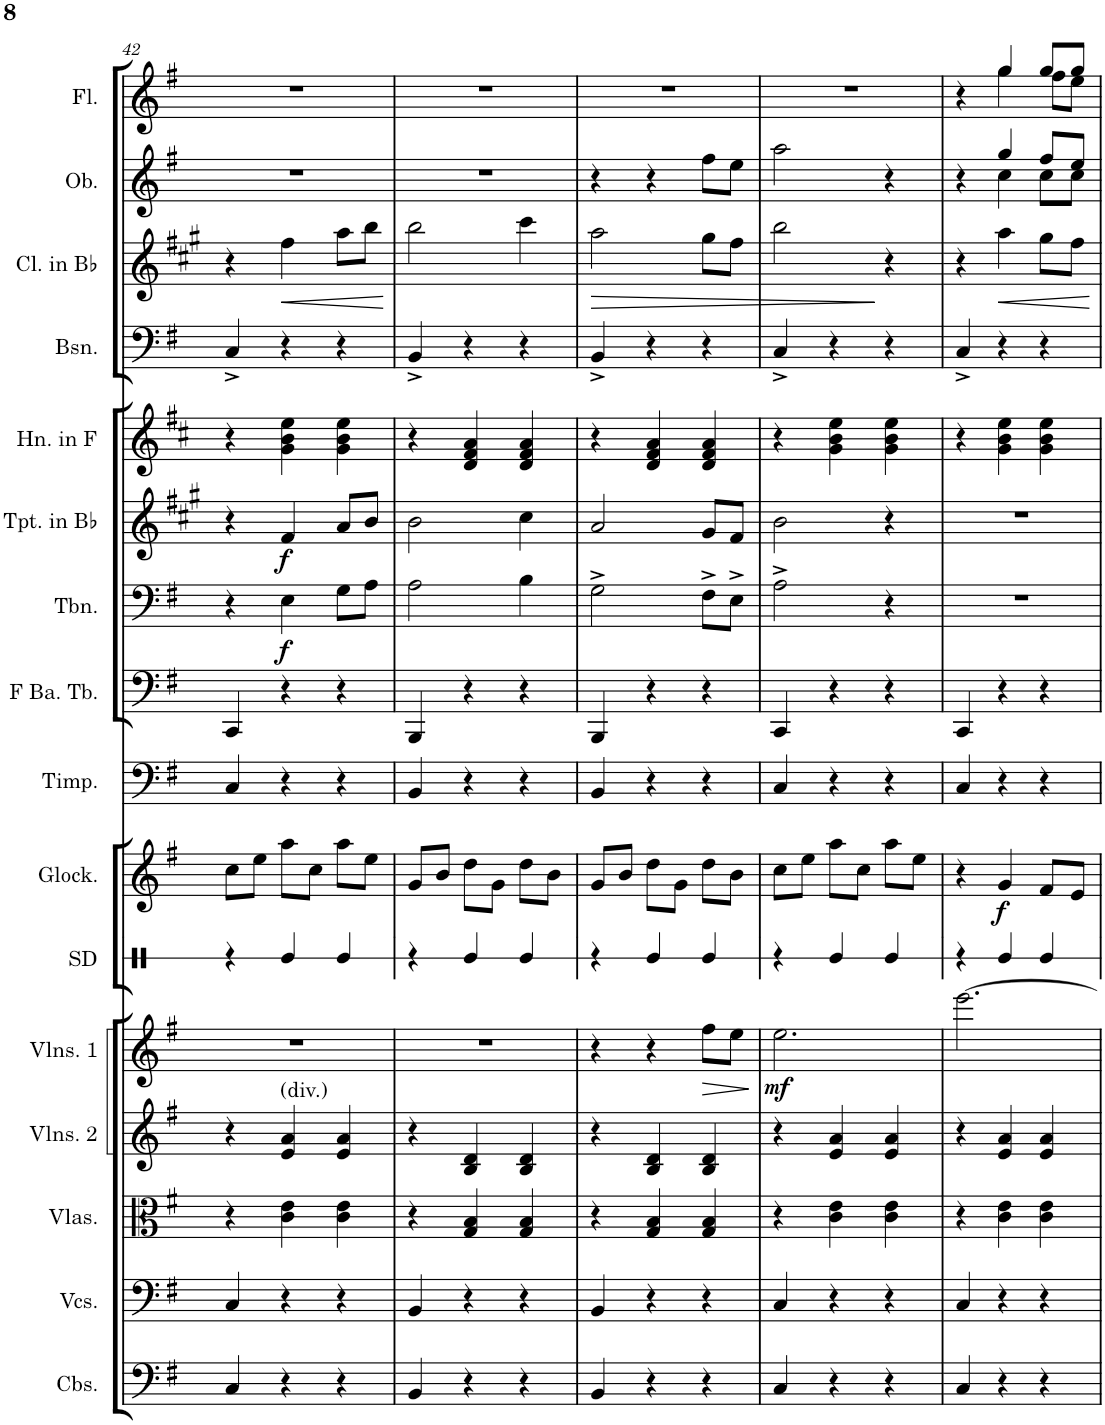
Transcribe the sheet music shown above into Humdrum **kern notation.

**kern	**kern	**kern	**kern	**kern	**dynam	**kern	**kern	**dynam	**kern	**kern	**kern	**dynam	**kern	**dynam	**kern	**kern	**kern	**dynam	**kern	**kern
*part16	*part15	*part14	*part13	*part12	*part12	*part11	*part10	*part10	*part9	*part8	*part7	*part7	*part6	*part6	*part5	*part4	*part3	*part3	*part2	*part1
*staff16	*staff15	*staff14	*staff13	*staff12	*staff12	*staff11	*staff10	*staff10	*staff9	*staff8	*staff7	*staff7	*staff6	*staff6	*staff5	*staff4	*staff3	*staff3	*staff2	*staff1
*I"Contrabasses	*I"Violoncellos	*I"Violas	*I"Violins 2	*I"Violins 1	*	*I"Snare Drum	*I"Glockenspiel	*	*I"Timpani	*I"F Bass Tuba	*I"Trombone	*	*I"Trumpet in Bb	*	*I"Horn in F	*I"Bassoon	*I"Clarinet in Bb	*	*I"Oboe	*I"Flute
*I'Cbs.	*I'Vcs.	*I'Vlas.	*I'Vlns. 2	*I'Vlns. 1	*	*I'SD	*I'Glock.	*	*I'Timp.	*I'F Ba. Tb.	*I'Tbn.	*	*I'Tpt. in Bb	*	*I'Hn. in F	*I'Bsn.	*I'Cl. in Bb	*	*I'Ob.	*I'Fl.
!!LO:PB:g=z
*clefF4	*clefF4	*clefC3	*clefG2	*clefG2	*	*clefX	*clefG2	*	*clefF4	*clefF4	*clefF4	*	*clefG2	*	*clefG2	*clefF4	*clefG2	*	*clefG2	*clefG2
*Trd7c12	*	*	*	*	*	*	*Trd-14c-24	*	*	*	*	*	*Trd1c2	*	*Trd4c7	*	*Trd1c2	*	*	*
*k[f#]	*k[f#]	*k[f#]	*k[f#]	*k[f#]	*	*k[]	*k[f#]	*	*k[f#]	*k[f#]	*k[f#]	*	*k[f#c#g#]	*	*k[f#c#]	*k[f#]	*k[f#c#g#]	*	*k[f#]	*k[f#]
*M3/4	*M3/4	*M3/4	*M3/4	*M3/4	*	*M3/4	*M3/4	*	*M3/4	*M3/4	*M3/4	*	*M3/4	*	*M3/4	*M3/4	*M3/4	*	*M3/4	*M3/4
=42	=42	=42	=42	=42	=42	=42	=42	=42	=42	=42	=42	=42	=42	=42	=42	=42	=42	=42	=42	=42
4C/	4C/	4r	4r	2.r	.	4r	8cc\L	.	4C/	4CC/	4r	.	4r	.	4r	4C^/	4r	.	2.r	2.r
.	.	.	.	.	.	.	8ee\J	.	.	.	.	.	.	.	.	.	.	.	.	.
!	!	!	!LO:TX:a:t=(div.)	!	!	!	!	!	!	!	!	!	!	!	!	!	!	!	!	!
!	!	!	!	!	!	!	!	!	!	!	!	!LO:DY:b	!	!LO:DY:b	!	!	!	!LO:HP:b	!	!
4r	4r	4c\ 4e\	4e/ 4a/	.	.	4Re/	8aa\L	.	4r	4r	4E\	f	4f#/	f	4g\ 4b\ 4ee\	4r	4ff#\	<	.	.
.	.	.	.	.	.	.	8cc\J	.	.	.	.	.	.	.	.	.	.	.	.	.
4r	4r	4c\ 4e\	4e/ 4a/	.	.	4Re/	8aa\L	.	4r	4r	8G\L	.	8a/L	.	4g\ 4b\ 4ee\	4r	8aa\L	.	.	.
.	.	.	.	.	.	.	8ee\J	.	.	.	8A'\J	.	8b'/J	.	.	.	8bb'\J	.	.	.
.	.	.	.	.	.	.	.	.	.	.	.	.	.	.	.	.	.	[	.	.
=43	=43	=43	=43	=43	=43	=43	=43	=43	=43	=43	=43	=43	=43	=43	=43	=43	=43	=43	=43	=43
4BB/	4BB/	4r	4r	2.r	.	4r	8g/L	.	4BB/	4BBB/	2A\	.	2b\	.	4r	4BB^/	2bb\	.	2.r	2.r
.	.	.	.	.	.	.	8b/J	.	.	.	.	.	.	.	.	.	.	.	.	.
4r	4r	4G/ 4B/	4B/ 4d/	.	.	4Re/	8dd\L	.	4r	4r	.	.	.	.	4d/ 4f#/ 4a/	4r	.	.	.	.
.	.	.	.	.	.	.	8g\J	.	.	.	.	.	.	.	.	.	.	.	.	.
4r	4r	4G/ 4B/	4B/ 4d/	.	.	4Re/	8dd\L	.	4r	4r	4B\	.	4cc#\	.	4d/ 4f#/ 4a/	4r	4ccc#\	.	.	.
.	.	.	.	.	.	.	8b\J	.	.	.	.	.	.	.	.	.	.	.	.	.
=44	=44	=44	=44	=44	=44	=44	=44	=44	=44	=44	=44	=44	=44	=44	=44	=44	=44	=44	=44	=44
!	!	!	!	!	!	!	!	!	!	!	!	!	!	!	!	!	!	!LO:HP:b	!	!
4BB/	4BB/	4r	4r	4r	.	4r	8g/L	.	4BB/	4BBB/	2G^\	.	2a/	.	4r	4BB^/	2aa\	>	4r	2.r
.	.	.	.	.	.	.	8b/J	.	.	.	.	.	.	.	.	.	.	.	.	.
4r	4r	4G/ 4B/	4B/ 4d/	4r	.	4Re/	8dd\L	.	4r	4r	.	.	.	.	4d/ 4f#/ 4a/	4r	.	.	4r	.
.	.	.	.	.	.	.	8g\J	.	.	.	.	.	.	.	.	.	.	.	.	.
!	!	!	!	!	!LO:HP:b	!	!	!	!	!	!	!	!	!	!	!	!	!	!	!
4r	4r	4G/ 4B/	4B/ 4d/	8ff#\L	>	4Re/	8dd\L	.	4r	4r	8F#^\L	.	8g#/L	.	4d/ 4f#/ 4a/	4r	8gg#\L	.	8ff#\L	.
.	.	.	.	8ee\J	.	.	8b\J	.	.	.	8E^\J	.	8f#/J	.	.	.	8ff#\J	.	8ee\J	.
.	.	.	.	.	]	.	.	.	.	.	.	.	.	.	.	.	.	.	.	.
=45	=45	=45	=45	=45	=45	=45	=45	=45	=45	=45	=45	=45	=45	=45	=45	=45	=45	=45	=45	=45
!	!	!	!	!	!LO:DY:b	!	!	!	!	!	!	!	!	!	!	!	!	!	!	!
4C/	4C/	4r	4r	2.ee\	mf	4r	8cc\L	.	4C/	4CC/	2A^\	.	2b\	.	4r	4C^/	2bb\	.	2aa\	2.r
.	.	.	.	.	.	.	8ee\J	.	.	.	.	.	.	.	.	.	.	.	.	.
4r	4r	4c\ 4e\	4e/ 4a/	.	.	4Re/	8aa\L	.	4r	4r	.	.	.	.	4g\ 4b\ 4ee\	4r	.	.	.	.
.	.	.	.	.	.	.	8cc\J	.	.	.	.	.	.	.	.	.	.	.	.	.
4r	4r	4c\ 4e\	4e/ 4a/	.	.	4Re/	8aa\L	.	4r	4r	4r	.	4r	.	4g\ 4b\ 4ee\	4r	4r	]	4r	.
.	.	.	.	.	.	.	8ee\J	.	.	.	.	.	.	.	.	.	.	.	.	.
=46	=46	=46	=46	=46	=46	=46	=46	=46	=46	=46	=46	=46	=46	=46	=46	=46	=46	=46	=46	=46
*	*	*	*	*	*	*	*	*	*	*	*	*	*	*	*	*	*	*	*^	*^
4C/	4C/	4r	4r	[2.eee\	.	4r	4r	.	4C/	4CC/	2.r	.	2.r	.	4r	4C^/	4r	.	4r	4ryy	4r	4ryy
!	!	!	!	!	!	!	!	!LO:DY:b	!	!	!	!	!	!	!	!	!	!LO:HP:b	!	!	!	!
4r	4r	4c\ 4e\	4e/ 4a/	.	.	4Re/	4g/	f	4r	4r	.	.	.	.	4g\ 4b\ 4ee\	4r	4aa\	<	4gg/	4cc\	4gg/	4gg\
4r	4r	4c\ 4e\	4e/ 4a/	.	.	4Re/	8f#/L	.	4r	4r	.	.	.	.	4g\ 4b\ 4ee\	4r	8gg#\L	.	8ff#/L	8cc\L	8gg/L	8ff#\L
.	.	.	.	.	.	.	8e/J	.	.	.	.	.	.	.	.	.	8ff#\J	.	8ee/J	8cc\J	8gg/J	8ee\J
*	*	*	*	*	*	*	*	*	*	*	*	*	*	*	*	*	*	*	*v	*v	*	*
*	*	*	*	*	*	*	*	*	*	*	*	*	*	*	*	*	*	*	*	*v	*v
.	.	.	.	.	.	.	.	.	.	.	.	.	.	.	.	.	.	[	.	.
=	=	=	=	=	=	=	=	=	=	=	=	=	=	=	=	=	=	=	=	=
*-	*-	*-	*-	*-	*-	*-	*-	*-	*-	*-	*-	*-	*-	*-	*-	*-	*-	*-	*-	*-
